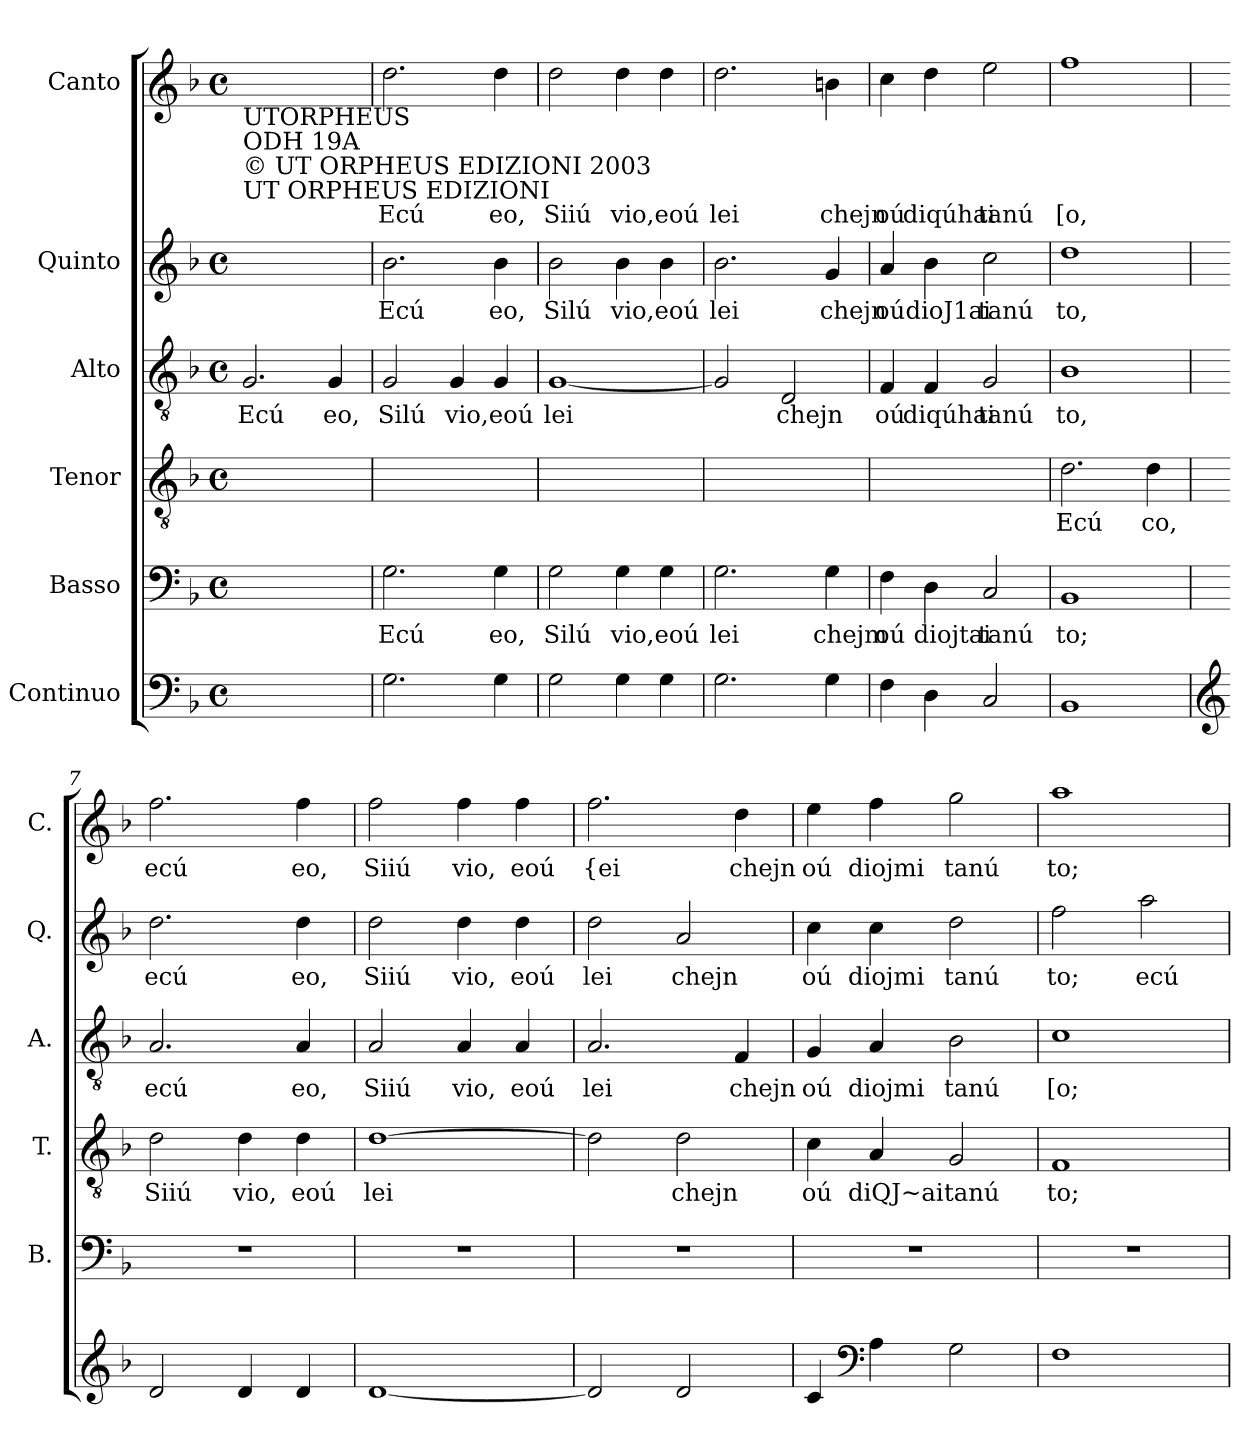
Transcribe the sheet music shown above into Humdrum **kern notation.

**kern	**kern	**text	**kern	**text	**kern	**text	**kern	**text	**kern	**text
*part6	*part5	*part5	*part4	*part4	*part3	*part3	*part2	*part2	*part1	*part1
*staff6	*staff5	*staff5	*staff4	*staff4	*staff3	*staff3	*staff2	*staff2	*staff1	*staff1
*I"Continuo	*I"Basso	*	*I"Tenor	*	*I"Alto	*	*I"Quinto	*	*I"Canto	*
*	*I'B.	*	*I'T.	*	*I'A.	*	*I'Q.	*	*I'C.	*
*clefF4	*clefF4	*	*clefGv2	*	*clefGv2	*	*clefG2	*	*clefG2	*
*k[b-]	*k[b-]	*	*k[b-]	*	*k[b-]	*	*k[b-]	*	*k[b-]	*
*F:	*F:	*	*F:	*	*F:	*	*F:	*	*F:	*
*M4/4	*M4/4	*	*M4/4	*	*M4/4	*	*M4/4	*	*M4/4	*
*met(c)	*met(c)	*	*met(c)	*	*met(c)	*	*met(c)	*	*met(c)	*
=1	=1	=1	=1	=1	=1	=1	=1	=1	=1	=1
!	!	!	!	!	!	!	!	!	!LO:TX:b:t=UTORPHEUS	!
!	!	!	!	!	!	!	!	!	!LO:TX:b:t=ODH 19A	!
!	!	!	!	!	!	!	!	!	!LO:TX:b:t=© UT ORPHEUS EDIZIONI 2003	!
!	!	!	!	!	!	!	!	!	!LO:TX:b:t=UT ORPHEUS EDIZIONI	!
!	!	!	!	!	!	!LO:LY:b	!	!	!	!
1ryy	1ryy	.	1ryy	.	2.G/	Ecú	1ryy	.	1ryy	.
!	!	!	!	!	!	!LO:LY:b	!	!	!	!
.	.	.	.	.	4G/	eo,	.	.	.	.
=2	=2	=2	=2	=2	=2	=2	=2	=2	=2	=2
!	!	!LO:LY:b	!	!	!	!LO:LY:b	!	!LO:LY:b	!	!LO:LY:b
2.G\	2.G\	Ecú	1ryy	.	2G/	Silú	2.b-\	Ecú	2.dd\	Ecú
!	!	!	!	!	!	!LO:LY:b	!	!	!	!
.	.	.	.	.	4G/	vio,	.	.	.	.
!	!	!LO:LY:b	!	!	!	!LO:LY:b	!	!LO:LY:b	!	!LO:LY:b
4G\	4G\	eo,	.	.	4G/	eoú	4b-\	eo,	4dd\	eo,
=3	=3	=3	=3	=3	=3	=3	=3	=3	=3	=3
!	!	!LO:LY:b	!	!	!	!LO:LY:b	!	!LO:LY:b	!	!LO:LY:b
2G\	2G\	Silú	1ryy	.	[1G	lei	2b-\	Silú	2dd\	Siiú
!	!	!LO:LY:b	!	!	!	!	!	!LO:LY:b	!	!LO:LY:b
4G\	4G\	vio,	.	.	.	.	4b-\	vio,	4dd\	vio,
!	!	!LO:LY:b	!	!	!	!	!	!LO:LY:b	!	!LO:LY:b
4G\	4G\	eoú	.	.	.	.	4b-\	eoú	4dd\	eoú
=4	=4	=4	=4	=4	=4	=4	=4	=4	=4	=4
!	!	!LO:LY:b	!	!	!	!	!	!LO:LY:b	!	!LO:LY:b
2.G\	2.G\	lei	1ryy	.	2G/]	.	2.b-\	lei	2.dd\	lei
!	!	!	!	!	!	!LO:LY:b	!	!	!	!
.	.	.	.	.	2D/	chejn	.	.	.	.
!	!	!LO:LY:b	!	!	!	!	!	!LO:LY:b	!	!LO:LY:b
4G\	4G\	chejm	.	.	.	.	4g/	chejn	4bn\	chejn
=5	=5	=5	=5	=5	=5	=5	=5	=5	=5	=5
!	!	!LO:LY:b	!	!	!	!LO:LY:b	!	!LO:LY:b	!	!LO:LY:b
4F\	4F\	oú	1ryy	.	4F/	oú	4a/	oú	4cc\	oú
!	!	!LO:LY:b	!	!	!	!LO:LY:b	!	!LO:LY:b	!	!LO:LY:b
4D\	4D\	diojtai	.	.	4F/	diqúhai	4b-\	dioJ1ai	4dd\	diqúhai
!	!	!LO:LY:b	!	!	!	!LO:LY:b	!	!LO:LY:b	!	!LO:LY:b
2C/	2C/	tanú	.	.	2G/	tanú	2cc\	tanú	2ee\	tanú
=6	=6	=6	=6	=6	=6	=6	=6	=6	=6	=6
!	!	!LO:LY:b	!	!LO:LY:b	!	!LO:LY:b	!	!LO:LY:b	!	!LO:LY:b
1BB-	1BB-	to;	2.d\	Ecú	1B-	to,	1dd	to,	1ff	[o,
!	!	!	!	!LO:LY:b	!	!	!	!	!	!
.	.	.	4d\	co,	.	.	.	.	.	.
!!LO:LB:g=z
=7	=7	=7	=7	=7	=7	=7	=7	=7	=7	=7
*clefG2	*	*	*	*	*	*	*	*	*	*
!	!	!	!	!LO:LY:b	!	!LO:LY:b	!	!LO:LY:b	!	!LO:LY:b
2d/	1r	.	2d\	Siiú	2.A/	ecú	2.dd\	ecú	2.ff\	ecú
!	!	!	!	!LO:LY:b	!	!	!	!	!	!
4d/	.	.	4d\	vio,	.	.	.	.	.	.
!	!	!	!	!LO:LY:b	!	!LO:LY:b	!	!LO:LY:b	!	!LO:LY:b
4d/	.	.	4d\	eoú	4A/	eo,	4dd\	eo,	4ff\	eo,
=8	=8	=8	=8	=8	=8	=8	=8	=8	=8	=8
!	!	!	!	!LO:LY:b	!	!LO:LY:b	!	!LO:LY:b	!	!LO:LY:b
[1d	1r	.	[1d	lei	2A/	Siiú	2dd\	Siiú	2ff\	Siiú
!	!	!	!	!	!	!LO:LY:b	!	!LO:LY:b	!	!LO:LY:b
.	.	.	.	.	4A/	vio,	4dd\	vio,	4ff\	vio,
!	!	!	!	!	!	!LO:LY:b	!	!LO:LY:b	!	!LO:LY:b
.	.	.	.	.	4A/	eoú	4dd\	eoú	4ff\	eoú
=9	=9	=9	=9	=9	=9	=9	=9	=9	=9	=9
!	!	!	!	!	!	!LO:LY:b	!	!LO:LY:b	!	!LO:LY:b
2d/]	1r	.	2d\]	.	2.A/	lei	2dd\	lei	2.ff\	{ei
!	!	!	!	!LO:LY:b	!	!	!	!LO:LY:b	!	!
2d/	.	.	2d\	chejn	.	.	2a/	chejn	.	.
!	!	!	!	!	!	!LO:LY:b	!	!	!	!LO:LY:b
.	.	.	.	.	4F/	chejn	.	.	4dd\	chejn
=10	=10	=10	=10	=10	=10	=10	=10	=10	=10	=10
!	!	!	!	!LO:LY:b	!	!LO:LY:b	!	!LO:LY:b	!	!LO:LY:b
4c/	1r	.	4c\	oú	4G/	oú	4cc\	oú	4ee\	oú
*clefF4	*	*	*	*	*	*	*	*	*	*
!	!	!	!	!LO:LY:b	!	!LO:LY:b	!	!LO:LY:b	!	!LO:LY:b
4A\	.	.	4A/	diQJ~ai	4A/	diojmi	4cc\	diojmi	4ff\	diojmi
!	!	!	!	!LO:LY:b	!	!LO:LY:b	!	!LO:LY:b	!	!LO:LY:b
2G\	.	.	2G/	tanú	2B-\	tanú	2dd\	tanú	2gg\	tanú
=11	=11	=11	=11	=11	=11	=11	=11	=11	=11	=11
!	!	!	!	!LO:LY:b	!	!LO:LY:b	!	!LO:LY:b	!	!LO:LY:b
1F	1r	.	1F	to;	1c	[o;	2ff\	to;	1aa	to;
!	!	!	!	!	!	!	!	!LO:LY:b	!	!
.	.	.	.	.	.	.	2aa\	ecú	.	.
=	=	=	=	=	=	=	=	=	=	=
*-	*-	*-	*-	*-	*-	*-	*-	*-	*-	*-
